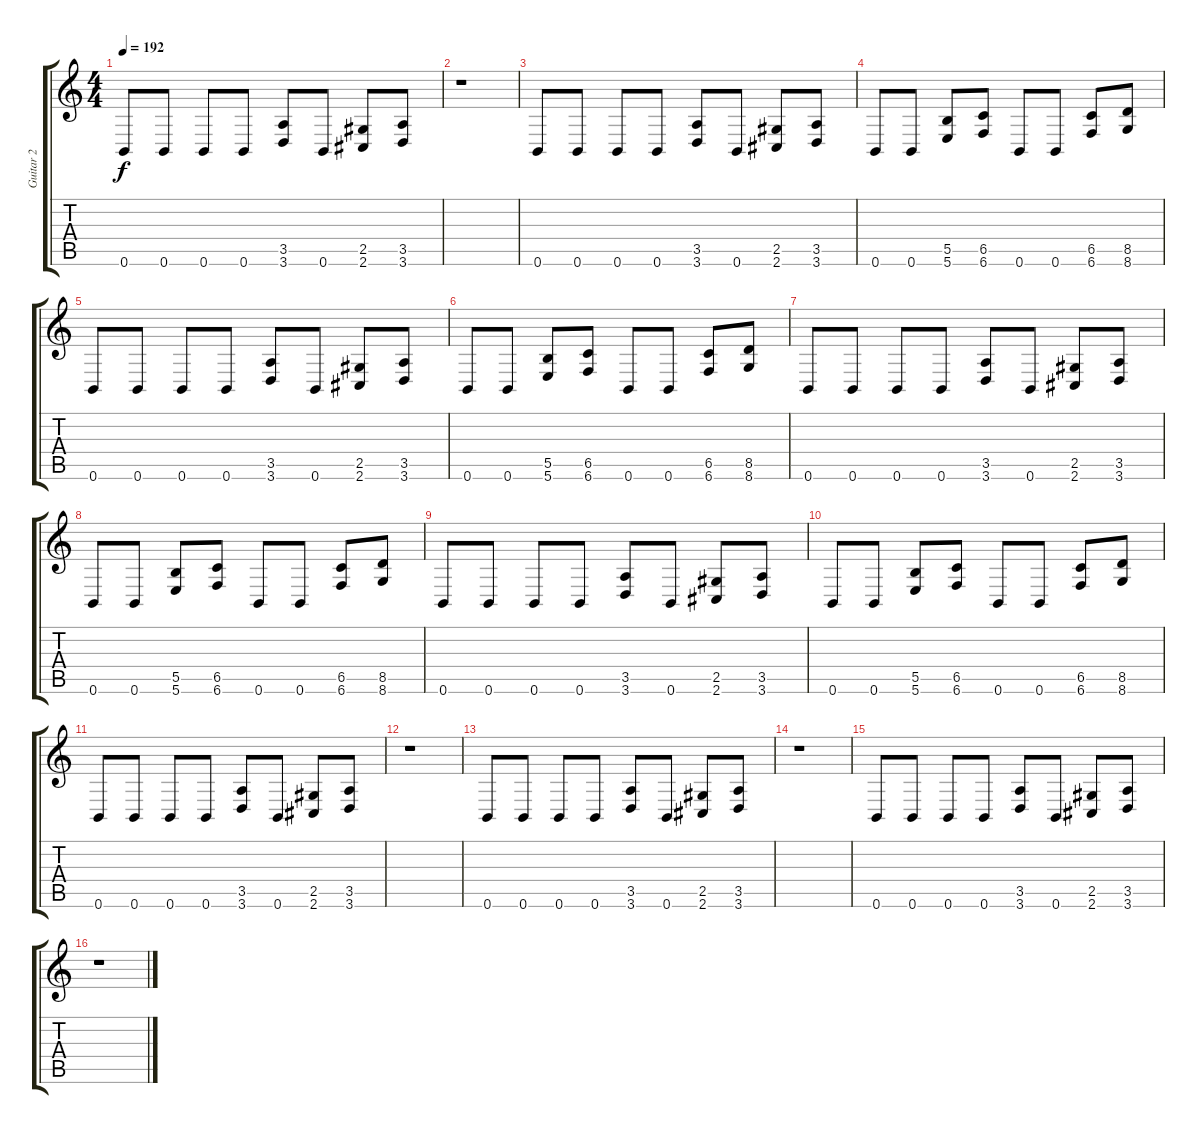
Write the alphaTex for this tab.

\track ("Guitar 2" "Guitar 2") {instrument overdrivenguitar}
\staff {score tabs}
\tuning (Db4 Ab3 E3 B2 Gb2 B1) {hide}
\ts (4 4)
\tempo 192
\clef g2
\ks c
0.6.8{dy f} 0.6.8 0.6.8 0.6.8 (3.5 3.6).8 0.6.8 (2.5 2.6).8 (3.5 3.6).8 |
r.1 |
0.6.8 0.6.8 0.6.8 0.6.8 (3.5 3.6).8 0.6.8 (2.5 2.6).8 (3.5 3.6).8 |
0.6.8 0.6.8 (5.5 5.6).8 (6.5 6.6).8 0.6.8 0.6.8 (6.5 6.6).8 (8.5 8.6).8 |
0.6.8 0.6.8 0.6.8 0.6.8 (3.5 3.6).8 0.6.8 (2.5 2.6).8 (3.5 3.6).8 |
0.6.8 0.6.8 (5.5 5.6).8 (6.5 6.6).8 0.6.8 0.6.8 (6.5 6.6).8 (8.5 8.6).8 |
0.6.8 0.6.8 0.6.8 0.6.8 (3.5 3.6).8 0.6.8 (2.5 2.6).8 (3.5 3.6).8 |
0.6.8 0.6.8 (5.5 5.6).8 (6.5 6.6).8 0.6.8 0.6.8 (6.5 6.6).8 (8.5 8.6).8 |
0.6.8 0.6.8 0.6.8 0.6.8 (3.5 3.6).8 0.6.8 (2.5 2.6).8 (3.5 3.6).8 |
0.6.8 0.6.8 (5.5 5.6).8 (6.5 6.6).8 0.6.8 0.6.8 (6.5 6.6).8 (8.5 8.6).8 |
0.6.8 0.6.8 0.6.8 0.6.8 (3.5 3.6).8 0.6.8 (2.5 2.6).8 (3.5 3.6).8 |
r.1 |
0.6.8 0.6.8 0.6.8 0.6.8 (3.5 3.6).8 0.6.8 (2.5 2.6).8 (3.5 3.6).8 |
r.1 |
0.6.8 0.6.8 0.6.8 0.6.8 (3.5 3.6).8 0.6.8 (2.5 2.6).8 (3.5 3.6).8 |
r.1
